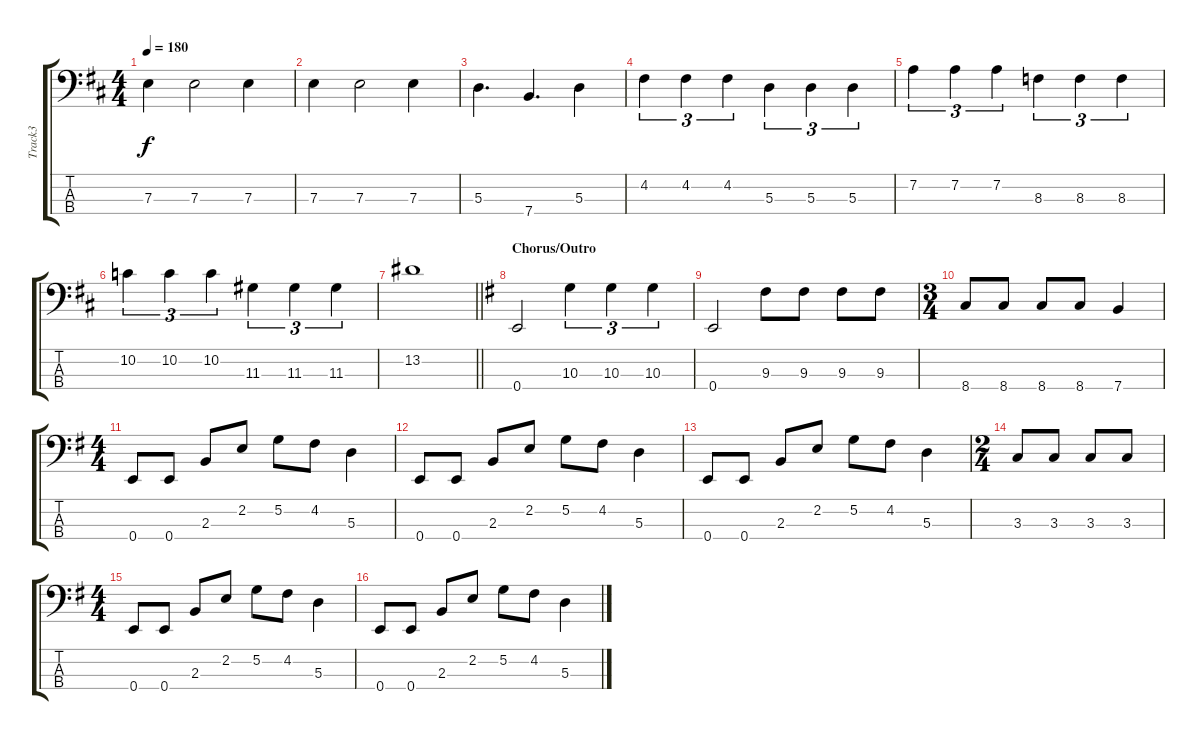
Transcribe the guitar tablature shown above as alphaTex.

\track ("Track3" "Track3") {instrument electricbassfinger}
\staff {score tabs}
\tuning (G2 D2 A1 E1) {hide}
\ts (4 4)
\tempo 180
\clef f4
\ks d
7.3.4{dy f} 7.3.2 7.3.4 |
7.3.4 7.3.2 7.3.4 |
5.3.4{d} 7.4.4{d} 5.3.4 |
4.2.4{tu (3 2)} 4.2.4{tu (3 2)} 4.2.4{tu (3 2)} 5.3.4{tu (3 2)} 5.3.4{tu (3 2)} 5.3.4{tu (3 2)} |
7.2.4{tu (3 2)} 7.2.4{tu (3 2)} 7.2.4{tu (3 2)} 8.3.4{tu (3 2)} 8.3.4{tu (3 2)} 8.3.4{tu (3 2)} |
10.2.4{tu (3 2)} 10.2.4{tu (3 2)} 10.2.4{tu (3 2)} 11.3.4{tu (3 2)} 11.3.4{tu (3 2)} 11.3.4{tu (3 2)} |
\barLineRight lightlight
13.2.1 |
\section ("" "Chorus/Outro")
\ks g
0.4.2 10.3.4{tu (3 2)} 10.3.4{tu (3 2)} 10.3.4{tu (3 2)} |
0.4.2 9.3.8 9.3.8 9.3.8 9.3.8 |
\ts (3 4)
8.4.8 8.4.8 8.4.8 8.4.8 7.4.4 |
\ts (4 4)
0.4.8 0.4.8 2.3.8 2.2.8 5.2.8 4.2.8 5.3.4 |
0.4.8 0.4.8 2.3.8 2.2.8 5.2.8 4.2.8 5.3.4 |
0.4.8 0.4.8 2.3.8 2.2.8 5.2.8 4.2.8 5.3.4 |
\ts (2 4)
3.3.8 3.3.8 3.3.8 3.3.8 |
\ts (4 4)
0.4.8 0.4.8 2.3.8 2.2.8 5.2.8 4.2.8 5.3.4 |
0.4.8 0.4.8 2.3.8 2.2.8 5.2.8 4.2.8 5.3.4
